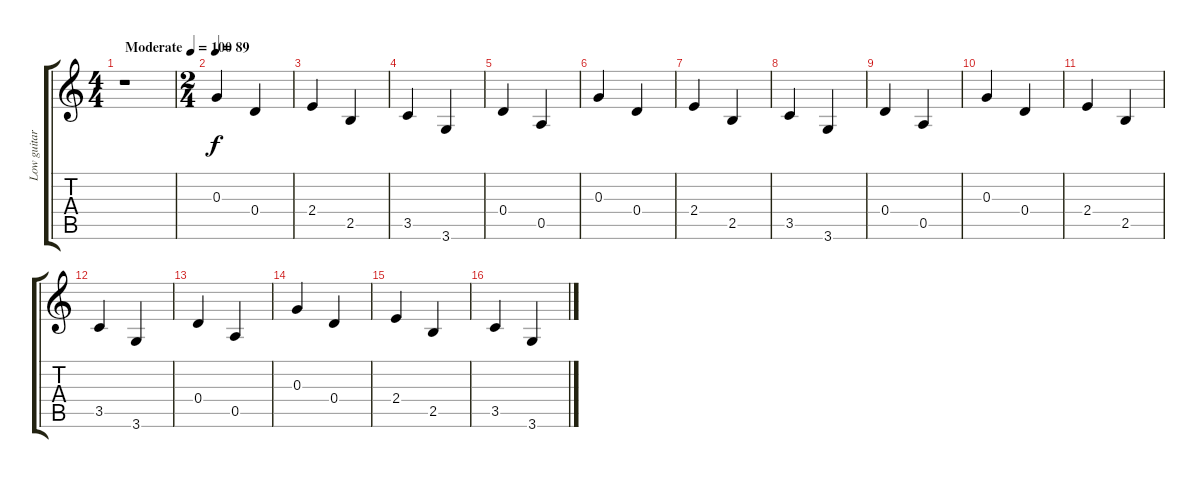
\track ("Low guitar" "Low guitar") {instrument acousticguitarsteel}
\staff {score tabs}
\tuning (E4 B3 G3 D3 A2 E2) {hide}
\ts (4 4)
\tempo (100 "Moderate")
\clef g2
\ks c
r.1{dy f instrument acousticguitarsteel} |
\ts (2 4)
\tempo 89
0.3.4 0.4.4 |
2.4.4 2.5.4 |
3.5.4 3.6.4 |
0.4.4 0.5.4 |
0.3.4 0.4.4 |
2.4.4 2.5.4 |
3.5.4 3.6.4 |
0.4.4 0.5.4 |
0.3.4 0.4.4 |
2.4.4 2.5.4 |
3.5.4 3.6.4 |
0.4.4 0.5.4 |
0.3.4 0.4.4 |
2.4.4 2.5.4 |
3.5.4 3.6.4
